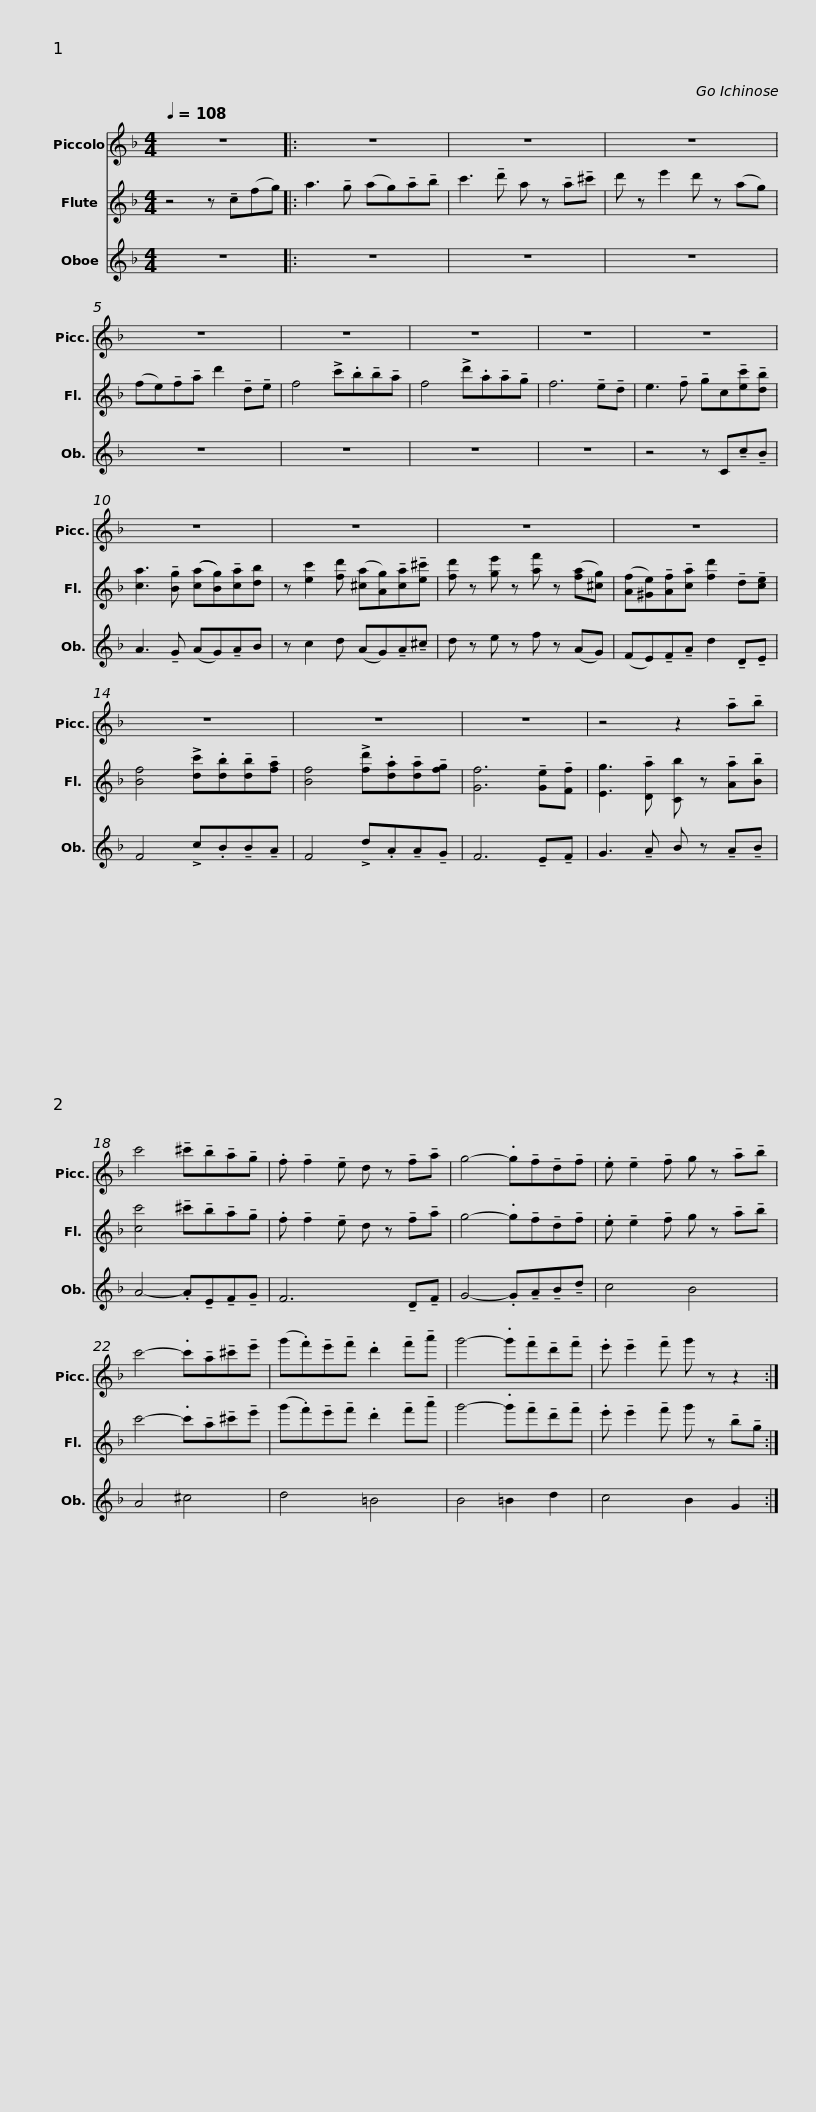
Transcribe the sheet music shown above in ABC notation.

X:1
%%score 1 2 3
L:1/8
Q:1/4=108
M:4/4
I:linebreak $
K:F
V:1 treble transpose=12
V:2 treble
V:3 treble
V:1
 z8 |: z8 | z8 | z8 | z8 |$ %5
 z8 | z8 | z8 | z8 | z8 | %10
 z8 |$ z8 | z8 | z8 | z8 | %15
 z8 | z4 z2 !tenuto!a!tenuto!b |$ c'4 !tenuto!^c'!tenuto!b!tenuto!a!tenuto!g | .f !tenuto!f2 !tenuto!e d z !tenuto!f!tenuto!a | g4- .g!tenuto!f!tenuto!d!tenuto!f | %20
 .e !tenuto!e2 !tenuto!f g z !tenuto!a!tenuto!b | c'4- .c'!tenuto!a!tenuto!^c'!tenuto!e' |$ (g'.f')!tenuto!e'!tenuto!f' .d'2 !tenuto!f'!tenuto!a' | g'4- .g'!tenuto!f'!tenuto!d'!tenuto!f' | .e' !tenuto!e'2 !tenuto!f' g' z z2 :| %25
V:2
 z4 z !tenuto!c(fg) |: a3 !tenuto!g (ag)!tenuto!a!tenuto!b | c'3 !tenuto!d' a z !tenuto!a!tenuto!^c' | d' z e'2 d' z (ag) | (fe)!tenuto!f!tenuto!a d'2 !tenuto!d!tenuto!e |$ %5
 f4 !>!c'.b!tenuto!b!tenuto!a | f4 !>!d'.a!tenuto!a!tenuto!g | f6 !tenuto!e!tenuto!d | e3 !tenuto!f !tenuto!gc!tenuto![ec']!tenuto![db] | [ca]3 !tenuto![Bg] (([ca][Bg]))!tenuto![ca][db] | %10
 z [ec']2 [fd'] ([^ca][Ag])!tenuto![ca]!tenuto![e^c'] |$ [fd'] z [ge'] z [af'] z ([fa][^cg]) | ([Af][^Ge])!tenuto![Af]!tenuto![ca] [fd']2 !tenuto!d!tenuto![ce] | [Bf]4 !>![dc'].[db]!tenuto![db]!tenuto![fa] | [Bf]4 !>![fd'].[da]!tenuto![da]!tenuto![fg] | %15
 [Gf]6 !tenuto![Ge]!tenuto![Ff] | [Eg]3 !tenuto![Da] [Cb] z !tenuto![Aa]!tenuto![Bb] |$ [cc']4 !tenuto!^c'!tenuto!b!tenuto!a!tenuto!g | .f !tenuto!f2 !tenuto!e d z !tenuto!f!tenuto!a | g4- .g!tenuto!f!tenuto!d!tenuto!f | %20
 .e !tenuto!e2 !tenuto!f g z !tenuto!a!tenuto!b | c'4- .c'!tenuto!a!tenuto!^c'!tenuto!e' |$ (g'.f')!tenuto!e'!tenuto!f' .d'2 !tenuto!f'!tenuto!a' | g'4- .g'!tenuto!f'!tenuto!d'!tenuto!f' | .e' !tenuto!e'2 !tenuto!f' g' z !tenuto!b!tenuto!g :| %25
V:3
 z8 |: z8 | z8 | z8 | z8 |$ %5
 z8 | z8 | z8 | z4 z C!tenuto!c!tenuto!B | A3 !tenuto!G (AG)!tenuto!AB | %10
 z c2 d (AG)!tenuto!A!tenuto!^c |$ d z e z f z (AG) | (FE)!tenuto!F!tenuto!A d2 !tenuto!D!tenuto!E | F4 !>!c.B!tenuto!B!tenuto!A | F4 !>!d.A!tenuto!A!tenuto!G | %15
 F6 !tenuto!E!tenuto!F | G3 !tenuto!A B z !tenuto!A!tenuto!B |$ A4- .A!tenuto!E!tenuto!F!tenuto!G | F6 !tenuto!D!tenuto!F | G4- .G!tenuto!A!tenuto!B!tenuto!d | %20
 c4 B4 | A4 ^c4 |$ d4 =B4 | B4 =B2 d2 | c4 B2 G2 :| %25
